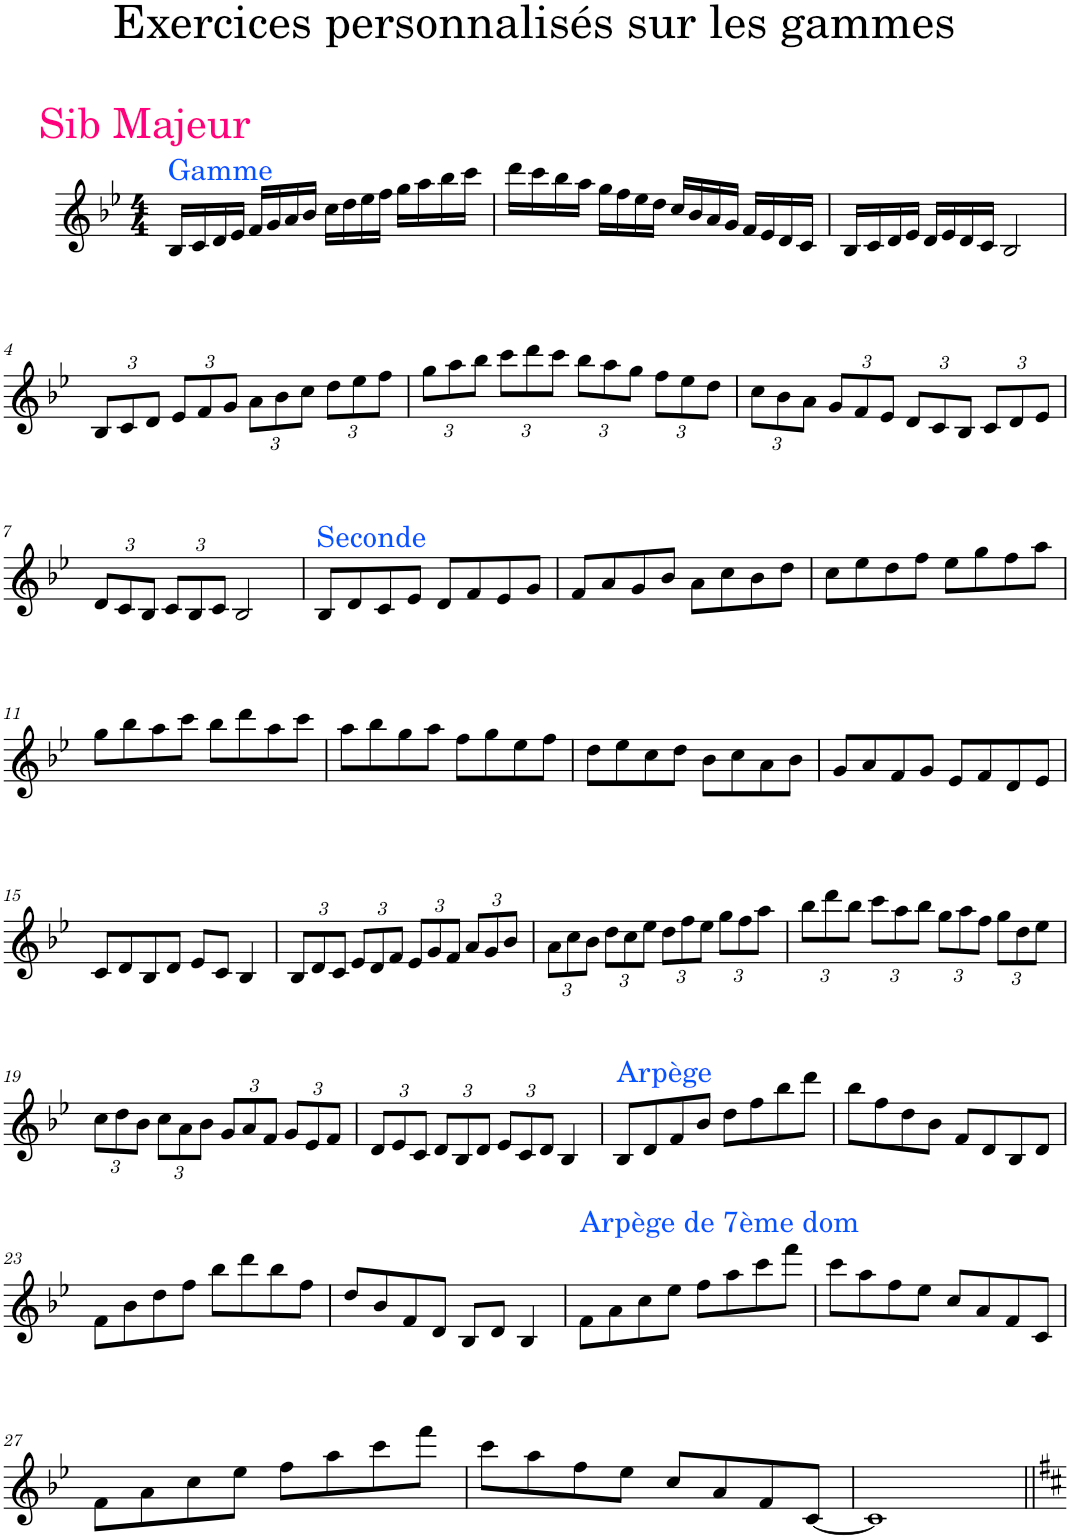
**kern
*part1
*staff1
*I"Saxophone Soprano
*I'Sax. S.
*clefG2
*Trd1c2
*k[b-e-]
*M4/4
=1
!LO:TX:a:color=#0055FF:t=Gamme
!LO:TX:a:color=#FF007F:t=Sib Majeur
16B-/LL
16c/
16d/
16e-/JJ
16f/LL
16g/
16a/
16b-/JJ
16cc\LL
16dd\
16ee-\
16ff\JJ
16gg\LL
16aa\
16bb-\
16ccc\JJ
=2
16ddd\LL
16ccc\
16bb-\
16aa\JJ
16gg\LL
16ff\
16ee-\
16dd\JJ
16cc/LL
16b-/
16a/
16g/JJ
16f/LL
16e-/
16d/
16c/JJ
=3
16B-/LL
16c/
16d/
16e-/JJ
16d/LL
16e-/
16d/
16c/JJ
2B-/
!!LO:LB:g=z
=4
*Xbrackettup
12B-/L
12c/
12d/J
12e-/L
12f/
12g/J
12a\L
12b-\
12cc\J
12dd\L
12ee-\
12ff\J
=5
12gg\L
12aa\
12bb-\J
12ccc\L
12ddd\
12ccc\J
12bb-\L
12aa\
12gg\J
12ff\L
12ee-\
12dd\J
=6
12cc\L
12b-\
12a\J
12g/L
12f/
12e-/J
12d/L
12c/
12B-/J
12c/L
12d/
12e-/J
!!LO:LB:g=z
=7
12d/L
12c/
12B-/J
12c/L
12B-/
12c/J
2B-/
=8
!LO:TX:a:color=#0055FF:t=Seconde
8B-/L
8d/
8c/
8e-/J
8d/L
8f/
8e-/
8g/J
=9
8f/L
8a/
8g/
8b-/J
8a\L
8cc\
8b-\
8dd\J
=10
8cc\L
8ee-\
8dd\
8ff\J
8ee-\L
8gg\
8ff\
8aa\J
!!LO:LB:g=z
=11
8gg\L
8bb-\
8aa\
8ccc\J
8bb-\L
8ddd\
8aa\
8ccc\J
=12
8aa\L
8bb-\
8gg\
8aa\J
8ff\L
8gg\
8ee-\
8ff\J
=13
8dd\L
8ee-\
8cc\
8dd\J
8b-\L
8cc\
8a\
8b-\J
=14
8g/L
8a/
8f/
8g/J
8e-/L
8f/
8d/
8e-/J
!!LO:LB:g=z
=15
8c/L
8d/
8B-/
8d/J
8e-/L
8c/J
4B-/
=16
12B-/L
12d/
12c/J
12e-/L
12d/
12f/J
12e-/L
12g/
12f/J
12a/L
12g/
12b-/J
=17
12a\L
12cc\
12b-\J
12dd\L
12cc\
12ee-\J
12dd\L
12ff\
12ee-\J
12gg\L
12ff\
12aa\J
=18
12bb-\L
12ddd\
12bb-\J
12ccc\L
12aa\
12bb-\J
12gg\L
12aa\
12ff\J
12gg\L
12dd\
12ee-\J
!!LO:LB:g=z
=19
12cc\L
12dd\
12b-\J
12cc\L
12a\
12b-\J
12g/L
12a/
12f/J
12g/L
12e-/
12f/J
=20
12d/L
12e-/
12c/J
12d/L
12B-/
12d/J
12e-/L
12c/
12d/J
4B-/
=21
!LO:TX:a:color=#0055FF:t=Arpège
8B-/L
8d/
8f/
8b-/J
8dd\L
8ff\
8bb-\
8ddd\J
=22
8bb-\L
8ff\
8dd\
8b-\J
8f/L
8d/
8B-/
8d/J
!!LO:LB:g=z
=23
8f\L
8b-\
8dd\
8ff\J
8bb-\L
8ddd\
8bb-\
8ff\J
=24
8dd/L
8b-/
8f/
8d/J
8B-/L
8d/J
4B-/
=25
!LO:TX:a:color=#0055FF:t=Arpège de 7ème dom
8f\L
8a\
8cc\
8ee-\J
8ff\L
8aa\
8ccc\
8fff\J
=26
8ccc\L
8aa\
8ff\
8ee-\J
8cc/L
8a/
8f/
8c/J
!!LO:LB:g=z
=27
8f\L
8a\
8cc\
8ee-\J
8ff\L
8aa\
8ccc\
8fff\J
=28
8ccc\L
8aa\
8ff\
8ee-\J
8cc/L
8a/
8f/
[8c/J
=29
1c]
=||
*-
